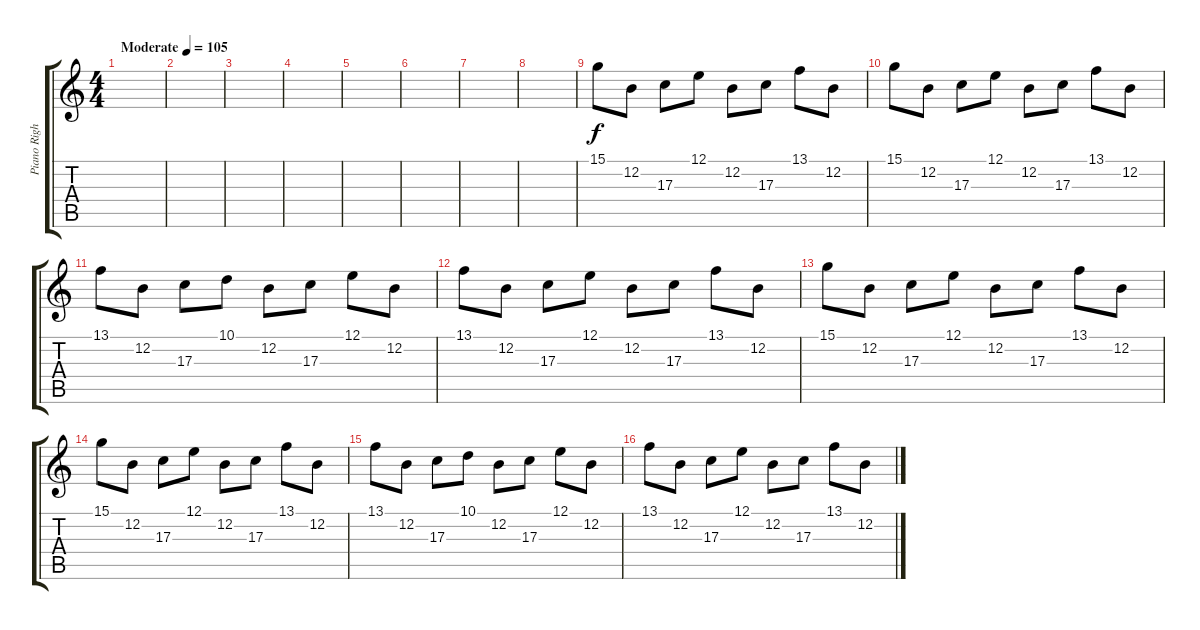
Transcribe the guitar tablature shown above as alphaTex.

\track ("Piano Right Hand" "Piano Righ") {instrument acousticgrandpiano}
\staff {score tabs}
\tuning (E4 B3 G3 D3 A2 E2) {hide}
\ts (4 4)
\tempo (105 "Moderate")
\clef g2
\ks c
|
|
|
|
|
|
|
|
15.1.8 12.2.8 17.3.8 12.1.8 12.2.8 17.3.8 13.1.8 12.2.8 |
15.1.8 12.2.8 17.3.8 12.1.8 12.2.8 17.3.8 13.1.8 12.2.8 |
13.1.8 12.2.8 17.3.8 10.1.8 12.2.8 17.3.8 12.1.8 12.2.8 |
13.1.8 12.2.8 17.3.8 12.1.8 12.2.8 17.3.8 13.1.8 12.2.8 |
15.1.8 12.2.8 17.3.8 12.1.8 12.2.8 17.3.8 13.1.8 12.2.8 |
15.1.8 12.2.8 17.3.8 12.1.8 12.2.8 17.3.8 13.1.8 12.2.8 |
13.1.8 12.2.8 17.3.8 10.1.8 12.2.8 17.3.8 12.1.8 12.2.8 |
13.1.8 12.2.8 17.3.8 12.1.8 12.2.8 17.3.8 13.1.8 12.2.8
